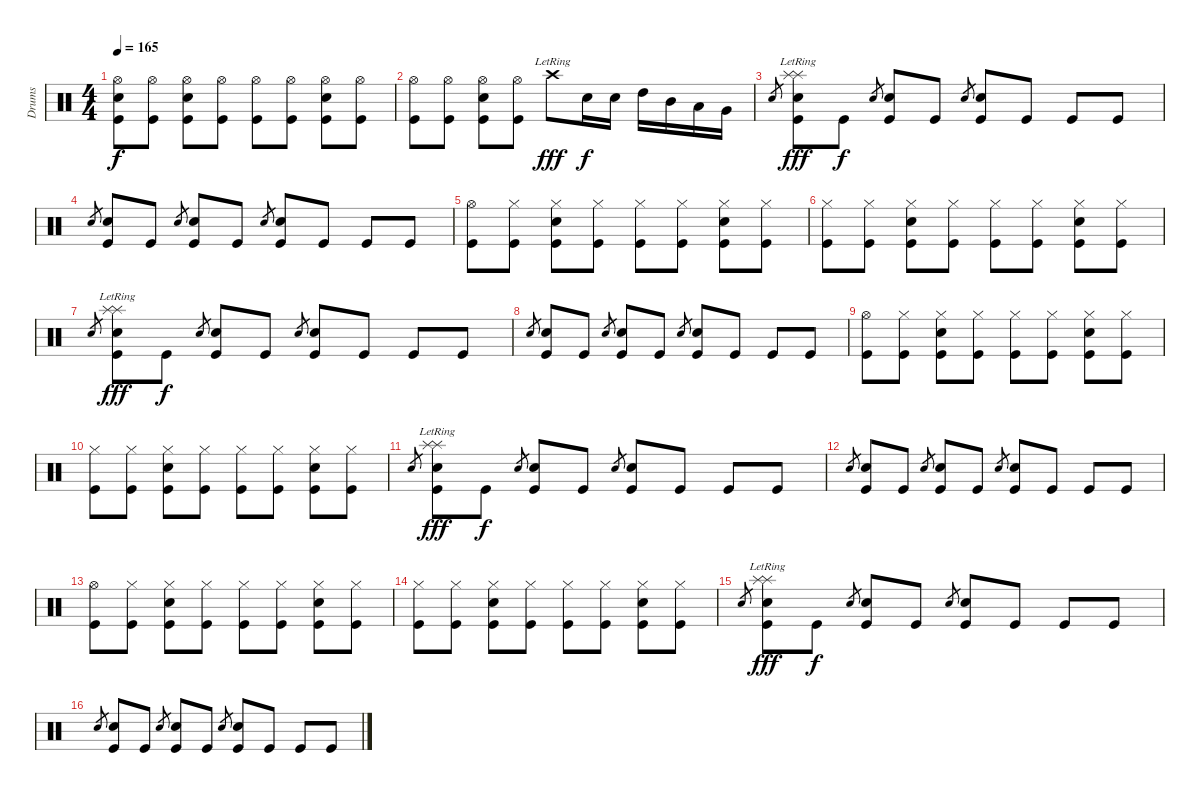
\track ("Drums" "Drums") {instrument percussion}
\staff {score}
\articulation defaults
\ts (4 4)
\tempo 165
\clef neutral
\ks c
("Hi-Hat (open)" "Electric Snare (hit)" "Kick (hit)").8{dy f} ("Hi-Hat (open)" "Kick (hit)").8 ("Hi-Hat (open)" "Electric Snare (hit)" "Kick (hit)").8 ("Hi-Hat (open)" "Kick (hit)").8 ("Hi-Hat (open)" "Kick (hit)").8 ("Hi-Hat (open)" "Kick (hit)").8 ("Hi-Hat (open)" "Electric Snare (hit)" "Kick (hit)").8 ("Hi-Hat (open)" "Kick (hit)").8 |
("Hi-Hat (open)" "Kick (hit)").8 ("Hi-Hat (open)" "Kick (hit)").8 ("Hi-Hat (open)" "Electric Snare (hit)" "Kick (hit)").8 ("Hi-Hat (open)" "Kick (hit)").8 "Crash high (hit)"{lr}.8{dy fff} "Electric Snare (hit)".16{dy f} "Electric Snare (hit)".16 "High Tom (hit)".16 "Mid Tom (hit)".16 "Low Tom (hit)".16 "Very Low Tom (hit)".16 |
"Electric Snare (hit)".8{gr} ("Splash (hit)"{lr} "Splash (hit)"{lr} "Electric Snare (hit)" "Kick (hit)").8{dy fff} "Kick (hit)".8{dy f} "Electric Snare (hit)".8{gr} ("Electric Snare (hit)" "Kick (hit)").8 "Kick (hit)".8 "Electric Snare (hit)".8{gr} ("Electric Snare (hit)" "Kick (hit)").8 "Kick (hit)".8 "Kick (hit)".8 "Kick (hit)".8 |
"Electric Snare (hit)".8{gr} ("Electric Snare (hit)" "Kick (hit)").8 "Kick (hit)".8 "Electric Snare (hit)".8{gr} ("Electric Snare (hit)" "Kick (hit)").8 "Kick (hit)".8 "Electric Snare (hit)".8{gr} ("Electric Snare (hit)" "Kick (hit)").8 "Kick (hit)".8 "Kick (hit)".8 "Kick (hit)".8 |
("Hi-Hat (open)" "Kick (hit)").8 ("Hi-Hat (closed)" "Kick (hit)").8 ("Hi-Hat (closed)" "Electric Snare (hit)" "Kick (hit)").8 ("Hi-Hat (closed)" "Kick (hit)").8 ("Hi-Hat (closed)" "Kick (hit)").8 ("Hi-Hat (closed)" "Kick (hit)").8 ("Hi-Hat (closed)" "Electric Snare (hit)" "Kick (hit)").8 ("Hi-Hat (closed)" "Kick (hit)").8 |
("Hi-Hat (closed)" "Kick (hit)").8 ("Hi-Hat (closed)" "Kick (hit)").8 ("Hi-Hat (closed)" "Electric Snare (hit)" "Kick (hit)").8 ("Hi-Hat (closed)" "Kick (hit)").8 ("Hi-Hat (closed)" "Kick (hit)").8 ("Hi-Hat (closed)" "Kick (hit)").8 ("Hi-Hat (closed)" "Electric Snare (hit)" "Kick (hit)").8 ("Hi-Hat (closed)" "Kick (hit)").8 |
"Electric Snare (hit)".8{gr} ("Splash (hit)"{lr} "Splash (hit)"{lr} "Electric Snare (hit)" "Kick (hit)").8{dy fff} "Kick (hit)".8{dy f} "Electric Snare (hit)".8{gr} ("Electric Snare (hit)" "Kick (hit)").8 "Kick (hit)".8 "Electric Snare (hit)".8{gr} ("Electric Snare (hit)" "Kick (hit)").8 "Kick (hit)".8 "Kick (hit)".8 "Kick (hit)".8 |
"Electric Snare (hit)".8{gr} ("Electric Snare (hit)" "Kick (hit)").8 "Kick (hit)".8 "Electric Snare (hit)".8{gr} ("Electric Snare (hit)" "Kick (hit)").8 "Kick (hit)".8 "Electric Snare (hit)".8{gr} ("Electric Snare (hit)" "Kick (hit)").8 "Kick (hit)".8 "Kick (hit)".8 "Kick (hit)".8 |
("Hi-Hat (open)" "Kick (hit)").8 ("Hi-Hat (closed)" "Kick (hit)").8 ("Hi-Hat (closed)" "Electric Snare (hit)" "Kick (hit)").8 ("Hi-Hat (closed)" "Kick (hit)").8 ("Hi-Hat (closed)" "Kick (hit)").8 ("Hi-Hat (closed)" "Kick (hit)").8 ("Hi-Hat (closed)" "Electric Snare (hit)" "Kick (hit)").8 ("Hi-Hat (closed)" "Kick (hit)").8 |
("Hi-Hat (closed)" "Kick (hit)").8 ("Hi-Hat (closed)" "Kick (hit)").8 ("Hi-Hat (closed)" "Electric Snare (hit)" "Kick (hit)").8 ("Hi-Hat (closed)" "Kick (hit)").8 ("Hi-Hat (closed)" "Kick (hit)").8 ("Hi-Hat (closed)" "Kick (hit)").8 ("Hi-Hat (closed)" "Electric Snare (hit)" "Kick (hit)").8 ("Hi-Hat (closed)" "Kick (hit)").8 |
"Electric Snare (hit)".8{gr} ("Splash (hit)"{lr} "Splash (hit)"{lr} "Electric Snare (hit)" "Kick (hit)").8{dy fff} "Kick (hit)".8{dy f} "Electric Snare (hit)".8{gr} ("Electric Snare (hit)" "Kick (hit)").8 "Kick (hit)".8 "Electric Snare (hit)".8{gr} ("Electric Snare (hit)" "Kick (hit)").8 "Kick (hit)".8 "Kick (hit)".8 "Kick (hit)".8 |
"Electric Snare (hit)".8{gr} ("Electric Snare (hit)" "Kick (hit)").8 "Kick (hit)".8 "Electric Snare (hit)".8{gr} ("Electric Snare (hit)" "Kick (hit)").8 "Kick (hit)".8 "Electric Snare (hit)".8{gr} ("Electric Snare (hit)" "Kick (hit)").8 "Kick (hit)".8 "Kick (hit)".8 "Kick (hit)".8 |
("Hi-Hat (open)" "Kick (hit)").8 ("Hi-Hat (closed)" "Kick (hit)").8 ("Hi-Hat (closed)" "Electric Snare (hit)" "Kick (hit)").8 ("Hi-Hat (closed)" "Kick (hit)").8 ("Hi-Hat (closed)" "Kick (hit)").8 ("Hi-Hat (closed)" "Kick (hit)").8 ("Hi-Hat (closed)" "Electric Snare (hit)" "Kick (hit)").8 ("Hi-Hat (closed)" "Kick (hit)").8 |
("Hi-Hat (closed)" "Kick (hit)").8 ("Hi-Hat (closed)" "Kick (hit)").8 ("Hi-Hat (closed)" "Electric Snare (hit)" "Kick (hit)").8 ("Hi-Hat (closed)" "Kick (hit)").8 ("Hi-Hat (closed)" "Kick (hit)").8 ("Hi-Hat (closed)" "Kick (hit)").8 ("Hi-Hat (closed)" "Electric Snare (hit)" "Kick (hit)").8 ("Hi-Hat (closed)" "Kick (hit)").8 |
"Electric Snare (hit)".8{gr} ("Splash (hit)"{lr} "Splash (hit)"{lr} "Electric Snare (hit)" "Kick (hit)").8{dy fff} "Kick (hit)".8{dy f} "Electric Snare (hit)".8{gr} ("Electric Snare (hit)" "Kick (hit)").8 "Kick (hit)".8 "Electric Snare (hit)".8{gr} ("Electric Snare (hit)" "Kick (hit)").8 "Kick (hit)".8 "Kick (hit)".8 "Kick (hit)".8 |
"Electric Snare (hit)".8{gr} ("Electric Snare (hit)" "Kick (hit)").8 "Kick (hit)".8 "Electric Snare (hit)".8{gr} ("Electric Snare (hit)" "Kick (hit)").8 "Kick (hit)".8 "Electric Snare (hit)".8{gr} ("Electric Snare (hit)" "Kick (hit)").8 "Kick (hit)".8 "Kick (hit)".8 "Kick (hit)".8
